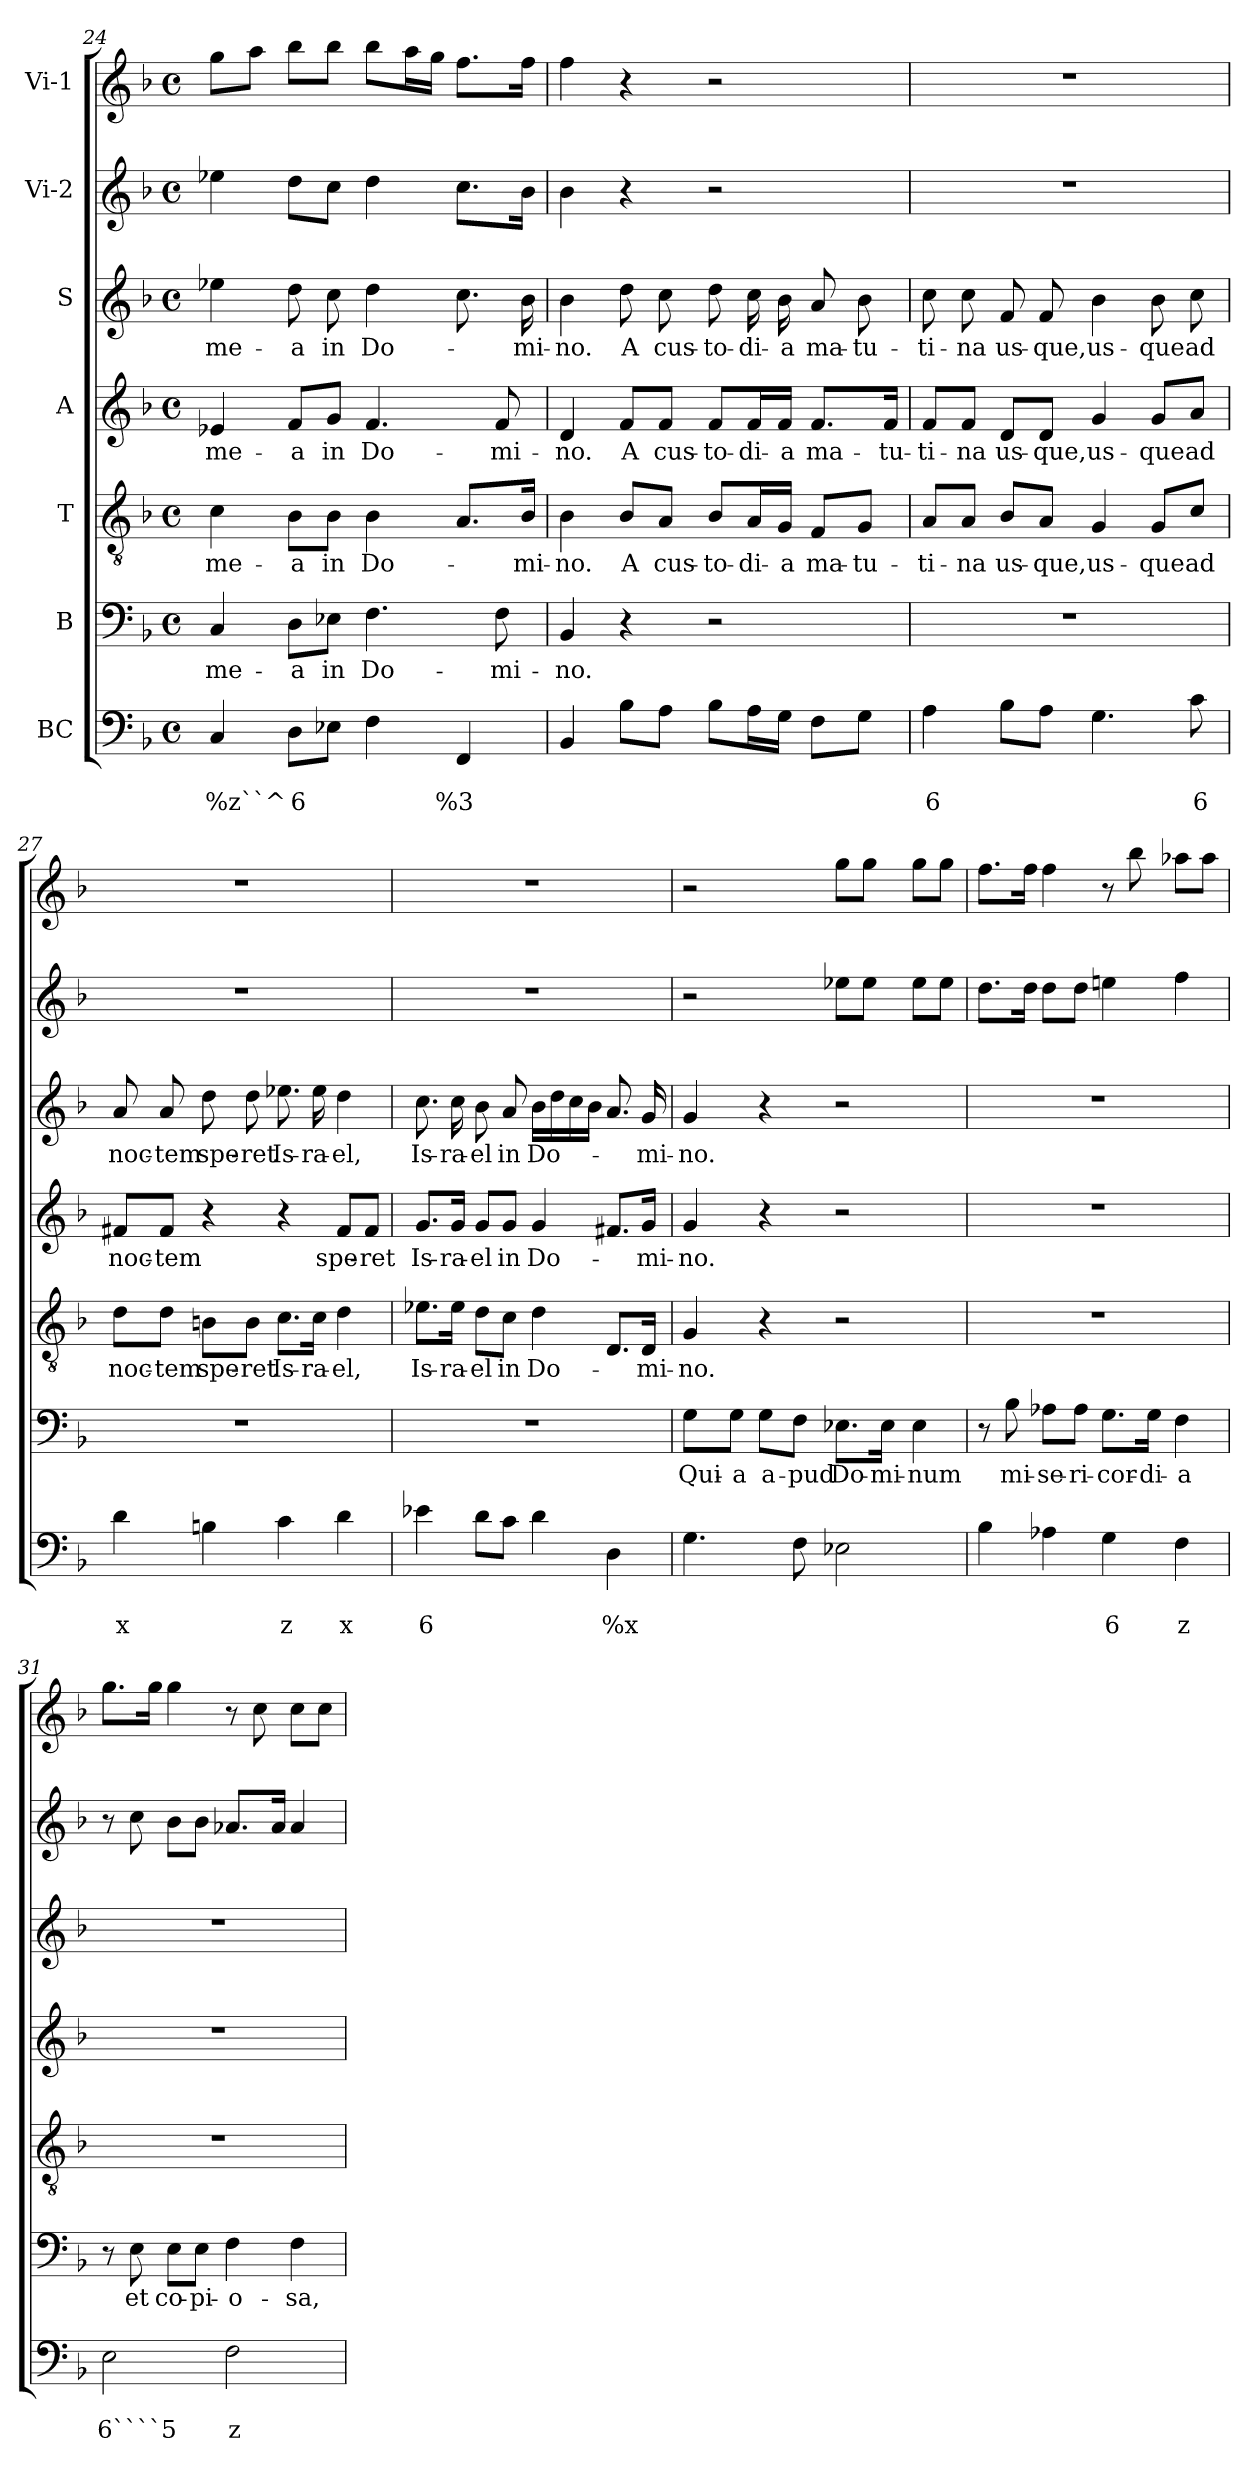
**kern	**text	**text	**kern	**text	**kern	**text	**kern	**text	**kern	**text	**kern	**kern
*part7	*part7	*part7	*part6	*part6	*part5	*part5	*part4	*part4	*part3	*part3	*part2	*part1
*staff7	*staff7	*staff7	*staff6	*staff6	*staff5	*staff5	*staff4	*staff4	*staff3	*staff3	*staff2	*staff1
*I"BC	*	*	*I"B	*	*I"T	*	*I"A	*	*I"S	*	*I"Vi-2	*I"Vi-1
*clefF4	*	*	*clefF4	*	*clefGv2	*	*clefG2	*	*clefG2	*	*clefG2	*clefG2
*k[b-]	*	*	*k[b-]	*	*k[b-]	*	*k[b-]	*	*k[b-]	*	*k[b-]	*k[b-]
*F:	*	*	*F:	*	*F:	*	*F:	*	*F:	*	*F:	*F:
*M4/4	*	*	*M4/4	*	*M4/4	*	*M4/4	*	*M4/4	*	*M4/4	*M4/4
*met(c)	*	*	*met(c)	*	*met(c)	*	*met(c)	*	*met(c)	*	*met(c)	*met(c)
=24	=24	=24	=24	=24	=24	=24	=24	=24	=24	=24	=24	=24
!	!	!LO:LY:b	!	!LO:LY:b	!	!LO:LY:b	!	!LO:LY:b	!	!LO:LY:b	!	!
4C/	.	%z``^	4C/	me-	4c\	me-	4e-X/	me-	4ee-X\	me-	4ee-X\	8gg\L
.	.	.	.	.	.	.	.	.	.	.	.	8aa\J
!	!	!LO:LY:b	!	!LO:LY:b	!	!LO:LY:b	!	!LO:LY:b	!	!LO:LY:b	!	!
8D\L	.	6	8D\L	-a	8B-\L	-a	8f/L	-a	8dd\	-a	8dd\L	8bb-\L
!	!	!	!	!LO:LY:b	!	!LO:LY:b	!	!LO:LY:b	!	!LO:LY:b	!	!
8E-X\J	.	.	8E-X\J	in	8B-\J	in	8g/J	in	8cc\	in	8cc\J	8bb-\J
!	!	!	!	!LO:LY:b	!	!LO:LY:b	!	!LO:LY:b	!	!LO:LY:b	!	!
4F\	.	.	4.F\	Do-	4B-\	Do-	4.f/	Do-	4dd\	Do-	4dd\	8bb-\L
.	.	.	.	.	.	.	.	.	.	.	.	16aa\L
.	.	.	.	.	.	.	.	.	.	.	.	16gg\JJ
!	!	!LO:LY:b	!	!	!	!	!	!	!	!	!	!
4FF/	.	%3	.	.	8.A/L	.	.	.	8.cc\	.	8.cc\L	8.ff\L
!	!	!	!	!LO:LY:b	!	!	!	!LO:LY:b	!	!	!	!
.	.	.	8F\	-mi-	.	.	8f/	-mi-	.	.	.	.
!	!	!	!	!	!	!LO:LY:b	!	!	!	!LO:LY:b	!	!
.	.	.	.	.	16B-/Jk	-mi-	.	.	16b-\	-mi-	16b-\Jk	16ff\Jk
=25	=25	=25	=25	=25	=25	=25	=25	=25	=25	=25	=25	=25
!	!	!	!	!LO:LY:b	!	!LO:LY:b	!	!LO:LY:b	!	!LO:LY:b	!	!
4BB-/	.	.	4BB-/	-no.	4B-\	-no.	4d/	-no.	4b-\	-no.	4b-\	4ff\
!	!	!	!	!	!	!LO:LY:b	!	!LO:LY:b	!	!LO:LY:b	!	!
8B-\L	.	.	4r	.	8B-/L	A	8f/L	A	8dd\	A	4r	4r
!	!	!	!	!	!	!LO:LY:b	!	!LO:LY:b	!	!LO:LY:b	!	!
8A\J	.	.	.	.	8A/J	cus-	8f/J	cus-	8cc\	cus-	.	.
!	!	!	!	!	!	!LO:LY:b	!	!LO:LY:b	!	!LO:LY:b	!	!
8B-\L	.	.	2r	.	8B-/L	-to-	8f/L	-to-	8dd\	-to-	2r	2r
!	!	!	!	!	!	!LO:LY:b	!	!LO:LY:b	!	!LO:LY:b	!	!
16A\L	.	.	.	.	16A/L	-di-	16f/L	-di-	16cc\	-di-	.	.
!	!	!	!	!	!	!LO:LY:b	!	!LO:LY:b	!	!LO:LY:b	!	!
16G\JJ	.	.	.	.	16G/JJ	-a	16f/JJ	-a	16b-\	-a	.	.
!	!	!	!	!	!	!LO:LY:b	!	!LO:LY:b	!	!LO:LY:b	!	!
8F\L	.	.	.	.	8F/L	ma-	8.f/L	ma-	8a/	ma-	.	.
!	!	!	!	!	!	!LO:LY:b	!	!	!	!LO:LY:b	!	!
8G\J	.	.	.	.	8G/J	-tu-	.	.	8b-\	-tu-	.	.
!	!	!	!	!	!	!	!	!LO:LY:b	!	!	!	!
.	.	.	.	.	.	.	16f/Jk	-tu-	.	.	.	.
=26	=26	=26	=26	=26	=26	=26	=26	=26	=26	=26	=26	=26
!	!	!LO:LY:b	!	!	!	!LO:LY:b	!	!LO:LY:b	!	!LO:LY:b	!	!
4A\	.	6	1r	.	8A/L	-ti-	8f/L	-ti-	8cc\	-ti-	1r	1r
!	!	!	!	!	!	!LO:LY:b	!	!LO:LY:b	!	!LO:LY:b	!	!
.	.	.	.	.	8A/J	-na	8f/J	-na	8cc\	-na	.	.
!	!	!	!	!	!	!LO:LY:b	!	!LO:LY:b	!	!LO:LY:b	!	!
8B-\L	.	.	.	.	8B-/L	us-	8d/L	us-	8f/	us-	.	.
!	!	!	!	!	!	!LO:LY:b	!	!LO:LY:b	!	!LO:LY:b	!	!
8A\J	.	.	.	.	8A/J	-que,	8d/J	-que,	8f/	-que,	.	.
!	!	!	!	!	!	!LO:LY:b	!	!LO:LY:b	!	!LO:LY:b	!	!
4.G\	.	.	.	.	4G/	us-	4g/	us-	4b-\	us-	.	.
!	!	!	!	!	!	!LO:LY:b	!	!LO:LY:b	!	!LO:LY:b	!	!
.	.	.	.	.	8G/L	-que	8g/L	-que	8b-\	-que	.	.
!	!	!LO:LY:b	!	!	!	!LO:LY:b	!	!LO:LY:b	!	!LO:LY:b	!	!
8c\	.	6	.	.	8c/J	ad	8a/J	ad	8cc\	ad	.	.
!!LO:PB:g=z
=27	=27	=27	=27	=27	=27	=27	=27	=27	=27	=27	=27	=27
!	!	!LO:LY:b	!	!	!	!LO:LY:b	!	!LO:LY:b	!	!LO:LY:b	!	!
4d\	.	x	1r	.	8d\L	noc-	8f#X/L	noc-	8a/	noc-	1r	1r
!	!	!	!	!	!	!LO:LY:b	!	!LO:LY:b	!	!LO:LY:b	!	!
.	.	.	.	.	8d\J	-tem	8f#/J	-tem	8a/	-tem	.	.
!	!	!	!	!	!	!LO:LY:b	!	!	!	!LO:LY:b	!	!
4Bn\	.	.	.	.	8Bn\L	spe-	4r	.	8dd\	spe-	.	.
!	!	!	!	!	!	!LO:LY:b	!	!	!	!LO:LY:b	!	!
.	.	.	.	.	8B\J	-ret	.	.	8dd\	-ret	.	.
!	!	!LO:LY:b	!	!	!	!LO:LY:b	!	!	!	!LO:LY:b	!	!
4c\	.	z	.	.	8.c\L	Is-	4r	.	8.ee-X\	Is-	.	.
!	!	!	!	!	!	!LO:LY:b	!	!	!	!LO:LY:b	!	!
.	.	.	.	.	16c\Jk	-ra-	.	.	16ee-\	-ra-	.	.
!	!	!LO:LY:b	!	!	!	!LO:LY:b	!	!LO:LY:b	!	!LO:LY:b	!	!
4d\	.	x	.	.	4d\	-el,	8f#/L	spe-	4dd\	-el,	.	.
!	!	!	!	!	!	!	!	!LO:LY:b	!	!	!	!
.	.	.	.	.	.	.	8f#/J	-ret	.	.	.	.
=28	=28	=28	=28	=28	=28	=28	=28	=28	=28	=28	=28	=28
!	!	!LO:LY:b	!	!	!	!LO:LY:b	!	!LO:LY:b	!	!LO:LY:b	!	!
4e-X\	.	6	1r	.	8.e-X\L	Is-	8.g/L	Is-	8.cc\	Is-	1r	1r
!	!	!	!	!	!	!LO:LY:b	!	!LO:LY:b	!	!LO:LY:b	!	!
.	.	.	.	.	16e-\Jk	-ra-	16g/Jk	-ra-	16cc\	-ra-	.	.
!	!	!	!	!	!	!LO:LY:b	!	!LO:LY:b	!	!LO:LY:b	!	!
8d\L	.	.	.	.	8d\L	-el	8g/L	-el	8b-\	-el	.	.
!	!	!	!	!	!	!LO:LY:b	!	!LO:LY:b	!	!LO:LY:b	!	!
8c\J	.	.	.	.	8c\J	in	8g/J	in	8a/	in	.	.
!	!	!	!	!	!	!LO:LY:b	!	!LO:LY:b	!	!LO:LY:b	!	!
4d\	.	.	.	.	4d\	Do-	4g/	Do-	16b-\LL	Do-	.	.
.	.	.	.	.	.	.	.	.	16dd\	.	.	.
.	.	.	.	.	.	.	.	.	16cc\	.	.	.
.	.	.	.	.	.	.	.	.	16b-\JJ	.	.	.
!	!	!LO:LY:b	!	!	!	!	!	!	!	!	!	!
4D\	.	%x	.	.	8.D/L	.	8.f#X/L	.	8.a/	.	.	.
!	!	!	!	!	!	!LO:LY:b	!	!LO:LY:b	!	!LO:LY:b	!	!
.	.	.	.	.	16D/Jk	-mi-	16g/Jk	-mi-	16g/	-mi-	.	.
=29	=29	=29	=29	=29	=29	=29	=29	=29	=29	=29	=29	=29
!	!	!	!	!LO:LY:b	!	!LO:LY:b	!	!LO:LY:b	!	!LO:LY:b	!	!
4.G\	.	.	8G\L	Qui-	4G/	-no.	4g/	-no.	4g/	-no.	2r	2r
!	!	!	!	!LO:LY:b	!	!	!	!	!	!	!	!
.	.	.	8G\J	-a	.	.	.	.	.	.	.	.
!	!	!	!	!LO:LY:b	!	!	!	!	!	!	!	!
.	.	.	8G\L	a-	4r	.	4r	.	4r	.	.	.
!	!	!	!	!LO:LY:b	!	!	!	!	!	!	!	!
8F\	.	.	8F\J	-pud	.	.	.	.	.	.	.	.
!	!	!	!	!LO:LY:b	!	!	!	!	!	!	!	!
2E-X\	.	.	8.E-X\L	Do-	2r	.	2r	.	2r	.	8ee-X\L	8gg\L
.	.	.	.	.	.	.	.	.	.	.	8ee-\J	8gg\J
!	!	!	!	!LO:LY:b	!	!	!	!	!	!	!	!
.	.	.	16E-\Jk	-mi-	.	.	.	.	.	.	.	.
!	!	!	!	!LO:LY:b	!	!	!	!	!	!	!	!
.	.	.	4E-\	-num	.	.	.	.	.	.	8ee-\L	8gg\L
.	.	.	.	.	.	.	.	.	.	.	8ee-\J	8gg\J
=30	=30	=30	=30	=30	=30	=30	=30	=30	=30	=30	=30	=30
4B-\	.	.	8r	.	1r	.	1r	.	1r	.	8.dd\L	8.ff\L
!	!	!	!	!LO:LY:b	!	!	!	!	!	!	!	!
.	.	.	8B-\	mi-	.	.	.	.	.	.	.	.
.	.	.	.	.	.	.	.	.	.	.	16dd\Jk	16ff\Jk
!	!	!	!	!LO:LY:b	!	!	!	!	!	!	!	!
4A-X\	.	.	8A-X\L	-se-	.	.	.	.	.	.	8dd\L	4ff\
!	!	!	!	!LO:LY:b	!	!	!	!	!	!	!	!
.	.	.	8A-\J	-ri-	.	.	.	.	.	.	8dd\J	.
!	!	!LO:LY:b	!	!LO:LY:b	!	!	!	!	!	!	!	!
4G\	.	6	8.G\L	-cor-	.	.	.	.	.	.	4eeni\	8r
.	.	.	.	.	.	.	.	.	.	.	.	8bb-\
!	!	!	!	!LO:LY:b	!	!	!	!	!	!	!	!
.	.	.	16G\Jk	-di-	.	.	.	.	.	.	.	.
!	!	!LO:LY:b	!	!LO:LY:b	!	!	!	!	!	!	!	!
4F\	.	z	4F\	-a	.	.	.	.	.	.	4ff\	8aa-X\L
.	.	.	.	.	.	.	.	.	.	.	.	8aa-\J
!!LO:LB:g=z
=31	=31	=31	=31	=31	=31	=31	=31	=31	=31	=31	=31	=31
!	!	!LO:LY:b	!	!	!	!	!	!	!	!	!	!
2E\	.	6````5	8r	.	1r	.	1r	.	1r	.	8r	8.gg\L
!	!	!	!	!LO:LY:b	!	!	!	!	!	!	!	!
.	.	.	8E\	et	.	.	.	.	.	.	8cc\	.
.	.	.	.	.	.	.	.	.	.	.	.	16gg\Jk
!	!	!	!	!LO:LY:b	!	!	!	!	!	!	!	!
.	.	.	8E\L	co-	.	.	.	.	.	.	8b-\L	4gg\
!	!	!	!	!LO:LY:b	!	!	!	!	!	!	!	!
.	.	.	8E\J	-pi-	.	.	.	.	.	.	8b-\J	.
!	!	!LO:LY:b	!	!LO:LY:b	!	!	!	!	!	!	!	!
2F\	.	z	4F\	-o-	.	.	.	.	.	.	8.a-X/L	8r
.	.	.	.	.	.	.	.	.	.	.	.	8cc\
.	.	.	.	.	.	.	.	.	.	.	16a-/Jk	.
!	!	!	!	!LO:LY:b	!	!	!	!	!	!	!	!
.	.	.	4F\	-sa,	.	.	.	.	.	.	4a-/	8cc\L
.	.	.	.	.	.	.	.	.	.	.	.	8cc\J
=	=	=	=	=	=	=	=	=	=	=	=	=
*-	*-	*-	*-	*-	*-	*-	*-	*-	*-	*-	*-	*-
